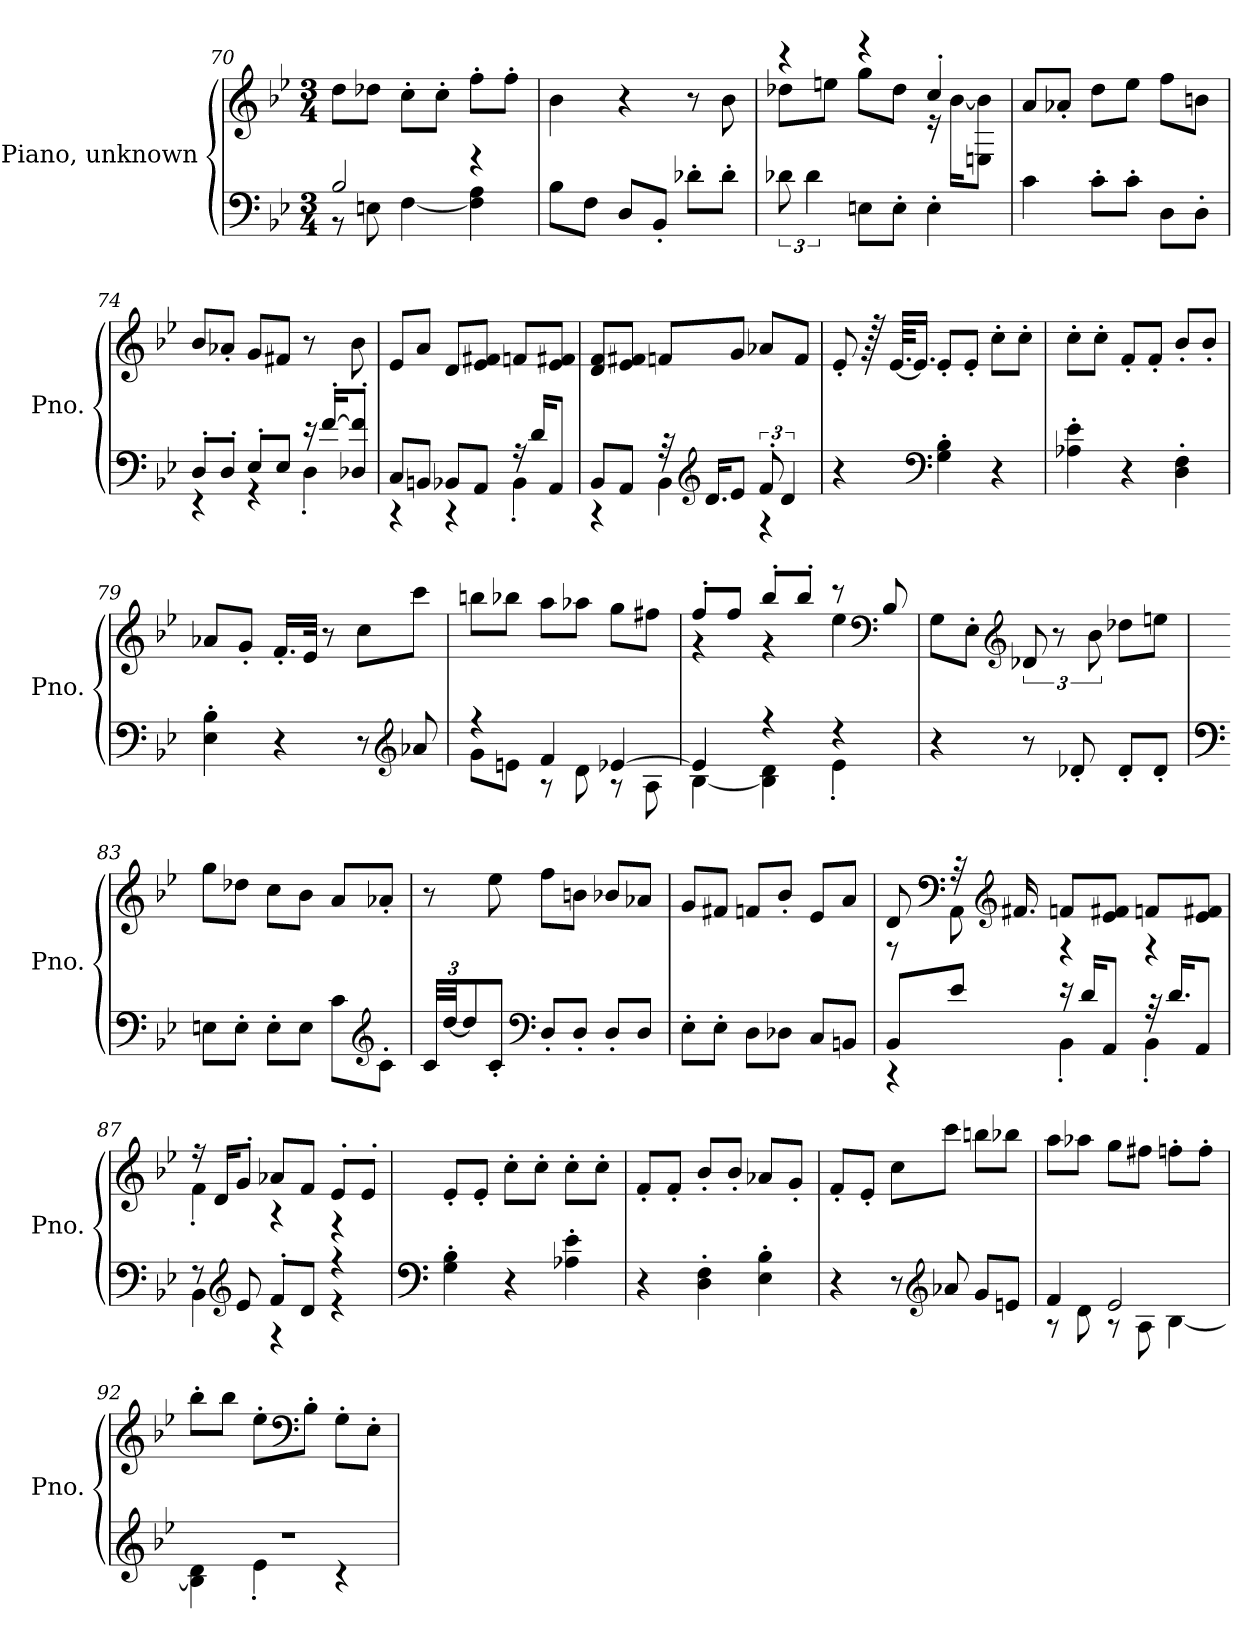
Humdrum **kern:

**kern	**kern
*part1	*part1
*staff2	*staff1
*I"Piano, unknown	*
*I'Pno.	*
*clefF4	*clefG2
*k[b-e-]	*k[b-e-]
*M3/4	*M3/4
=70	=70
*^	*
2B-/	8r	8dd\L
.	8En\	8dd-X\J
.	[4F\	8cc'\L
.	.	8cc'\J
4r	4F\] 4A\	8ff'\L
.	.	8ff'\J
*v	*v	*
=71	=71
8B-\L	4b-\
8F\J	.
8D/L	4r
8BB-'/J	.
8d-X'\L	8r
8d-'\J	8b-\
=72	=72
*	*^
12d-X\	4r	8dd-X\L
6d-\	.	.
.	.	8een\J
8En\L	4r	8gg\L
8E'\J	.	8dd-\J
4E'\	4cc'/	16r
.	.	[16b-\KL
.	.	8En\ 8b-\]J
*	*v	*v
!!LO:LB:g=z
=73	=73
4c\	8a/L
.	8a-X'/J
8c'\L	8dd\L
8c'\J	8ee-\J
8D\L	8ff\L
8D'\J	8bn\J
=74	=74
*^	*
8D'/L	4r	8b-/L
8D'/J	.	8a-X'/J
8E-'/L	4r	8g/L
8E-/J	.	8f#X/J
16r	4D'\	8r
[16f'/KL	.	.
8D-X/' 8f/]'J	.	8b-\
=75	=75	=75
8C/L	4r	8e-/L
8BBn/J	.	8a/J
8BB-X/L	4r	8d/L
8AA/J	.	8e-/ 8f#X/J
16r	4BB-'\	8fn/L
16d/KL	.	.
8AA/J	.	8e-/ 8f#X/J
=76	=76	=76
8BB-/L	4r	8d/ 8f/L
8AA/J	.	8e-/ 8f#X/J
32r	4BB-\	8fn/L
*clefG2	*	*
16.d/KL	.	.
8e-/J	.	8g/J
12f'/	4r	8a-X/L
6d/	.	.
.	.	8f/J
*v	*v	*
!!LO:LB:g=z
=77	=77
4r	8e-'/
.	128r
.	[64.e-/KKLL
.	16.e-/JJ]
*clefF4	*
4G\' 4B-\'	8e-'/L
.	8e-'/J
4r	8cc'\L
.	8cc'\J
=78	=78
4A-X\' 4e-\'	8cc'\L
.	8cc'\J
4r	8f'/L
.	8f'/J
4D\' 4F\'	8b-'/L
.	8b-'/J
=79	=79
4E-\' 4B-\'	8a-X/L
.	8g'/J
4r	16.f'/LL
.	32e-/JJk
.	8r
8r	8cc\L
*clefG2	*
8a-X/	8ccc\J
=80	=80
*^	*
4r	8g\L	8bbn\L
.	8en\J	8bb-X\J
4f/	8r	8aa\L
.	8d\	8aa-X\J
[4e-X/	8r	8gg\L
.	8A\	8ff#X\J
!!LO:LB:g=z
=81	=81	=81
*	*	*^
4e-/]	[4B-\	8ff'/L	4r
.	.	8ff/J	.
4r	4B-\] 4d\	8bb-'/L	4r
.	.	8bb-'/J	.
4r	4e-'\	8r	4ee-\
*	*	*clefF4	*
.	.	8B-/	.
*v	*v	*	*
*	*v	*v
=82	=82
4r	8G\L
.	8E-'\J
*	*clefG2
8r	12d-X/
.	12r
8d-X'/	.
.	12b-\
8d-'/L	8dd-X\L
8d-'/J	8een\J
=83	=83
*clefF4	*
8En\L	8gg\L
8E'\J	8dd-X\J
8E'\L	8cc\L
8E\J	8b-\J
8c\L	8a/L
*clefG2	*
8c'\J	8a-X'/J
=84	=84
*Xbrackettup	*
48c/LLL	8r
[48dd/JJ	.
12dd/]	.
8c'/J	8ee-\
*clefF4	*
8D'/L	8ff\L
8D'/J	8bn\J
8D'/L	8b-X/L
8D/J	8a-X/J
!!LO:PB:g=z
=85	=85
8E-'\L	8g/L
8E-'\J	8f#X/J
8D\L	8fn/L
8D-X\J	8b-'/J
8C/L	8e-/L
8BBn/J	8a/J
=86	=86
*^	*^
8BB-/L	4r	8d/	8r
*	*	*clefF4	*
8e-/J	.	32r	8AA\
*	*	*clefG2	*
.	.	16.f#X/	.
16r	4BB-'\	8fn/L	4r
16d/KL	.	.	.
8AA/J	.	8e-/ 8f#X/J	.
32r	4BB-'\	8fn/L	4r
16.d/KL	.	.	.
8AA/J	.	8e-/ 8f#X/J	.
=87	=87	=87	=87
8r	4BB-\	16r	4f'\
.	.	16d/KL	.
*clefG2	*	*	*
8e-/	.	8g'/J	.
8f'/L	4r	8a-X/L	4r
8d/J	.	8f/J	.
4r	4r	8e-'/L	4r
.	.	8e-'/J	.
*v	*v	*	*
*	*v	*v
=88	=88
*clefF4	*
4G\' 4B-\'	8e-'/L
.	8e-'/J
4r	8cc'\L
.	8cc'\J
4A-X\' 4e-\'	8cc'\L
.	8cc'\J
!!LO:LB:g=z
=89	=89
4r	8f'/L
.	8f'/J
4D\' 4F\'	8b-'/L
.	8b-'/J
4E-\' 4B-\'	8a-X/L
.	8g'/J
=90	=90
4r	8f'/L
.	8e-'/J
8r	8cc\L
*clefG2	*
8a-X/	8ccc\J
8g/L	8bbn\L
8en/J	8bb-X\J
=91	=91
*^	*
4f/	8r	8aa\L
.	8d\	8aa-X\J
2e-/	8r	8gg\L
.	8A\	8ff#X\J
.	[4B-\	8ffn'\L
.	.	8ff'\J
=92	=92	=92
2.r	4B-\] 4d\	8bb-'\L
.	.	8bb-\J
.	4e-'\	8ee-'\L
*	*	*clefF4
.	.	8B-'\J
.	4r	8G'\L
.	.	8E-'\J
*v	*v	*
=	=
*-	*-
